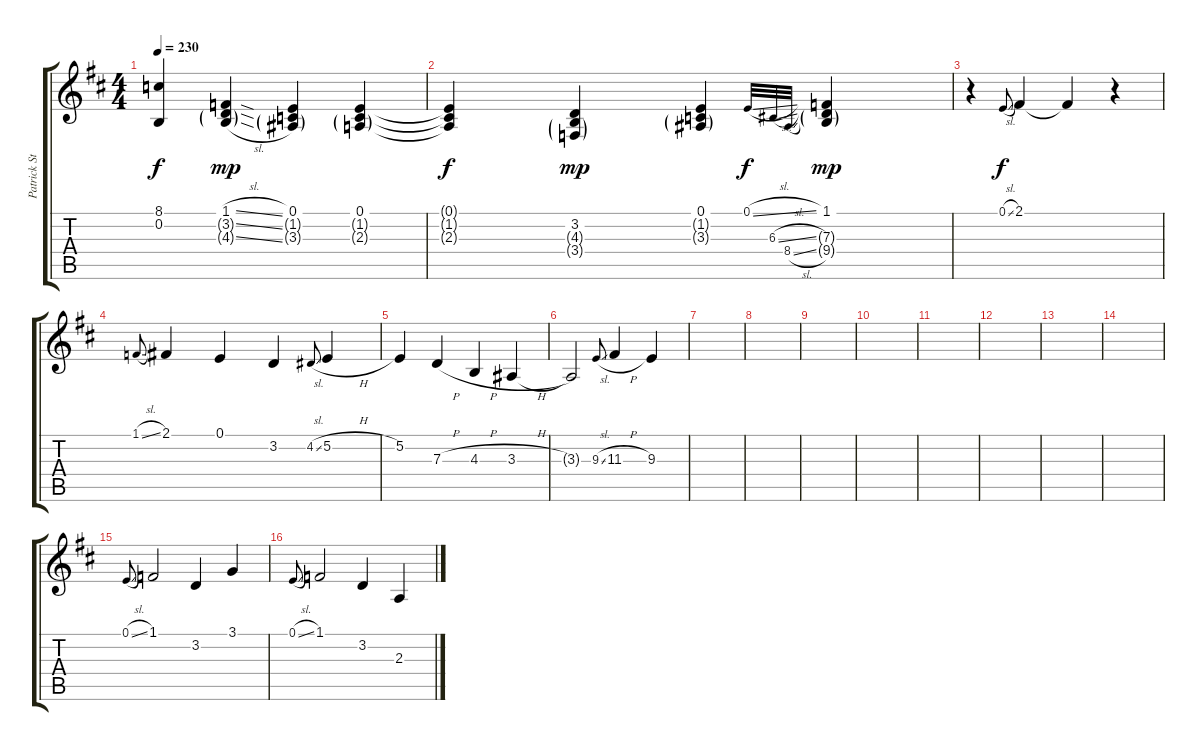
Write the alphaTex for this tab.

\track ("Patrick Stump(Lead Vocals) " "Patrick St") {instrument clarinet}
\staff {score tabs}
\tuning (E4 B3 G3 D3 A2 E2) {hide}
\ts (4 4)
\tempo 230
\clef g2
\ks d
(8.1{t} 0.2{t}).4{dy f} (1.1{sl} 3.2{sl g} 4.3{sl g}).4{dy mp} (0.1 1.2{g} 3.3{g}).4 (0.1 1.2{g} 2.3{g}).4 |
(0.1{t} 1.2{t} 2.3{t}).4{dy f} (3.2 4.3{g} 3.4{g}).4{dy mp} (0.1 1.2{g} 3.3{g}).4 0.1{sl}.32{gr onbeat dy f} 6.3{sl}.32{gr onbeat} 8.4{sl}.32{gr onbeat} (1.1 7.3{g} 9.4{g}).4{dy mp} |
r.4 0.1{sl}.8{gr onbeat dy f} 2.1.4 2.1{t}.4 r.4 |
1.1{sl}.8{gr onbeat} 2.1.4 0.1.4 3.2.4 4.2{sl}.8{gr onbeat} 5.2{h}.4 |
5.2.4 7.3{h}.4 4.3{h}.4 3.3{h}.4 |
3.3{t}.2 9.3{sl}.8{gr onbeat} 11.3{h}.4 9.3.4 |
|
|
|
|
|
|
|
|
0.1{sl}.8{gr onbeat} 1.1.2 3.2.4 3.1.4 |
0.1{sl}.8{gr onbeat} 1.1.2 3.2.4 2.3.4
